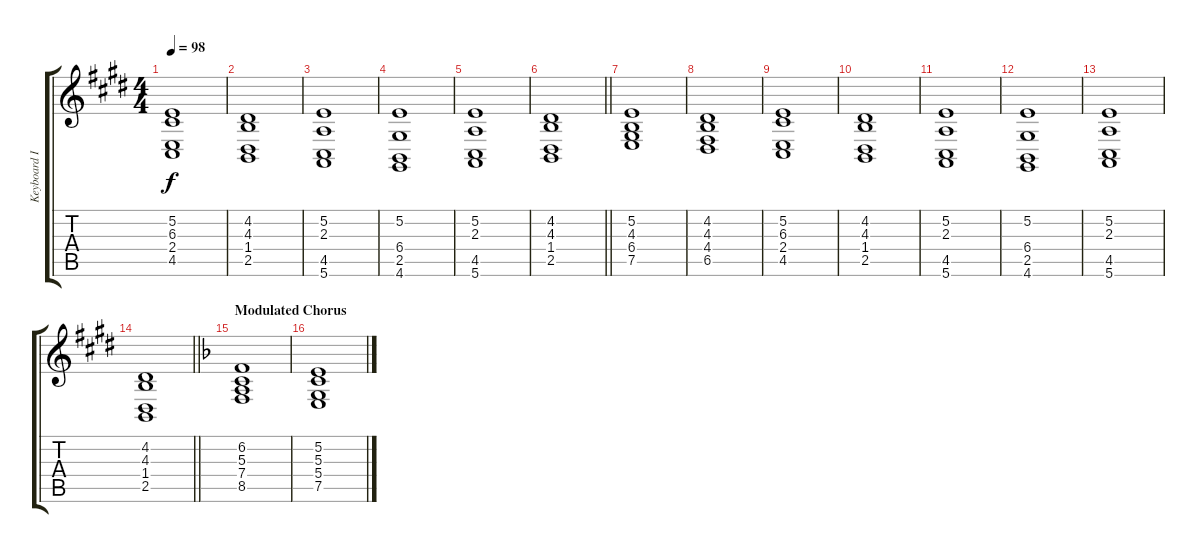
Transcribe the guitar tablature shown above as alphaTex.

\track ("Keyboard II" "Keyboard I") {instrument pad2warm}
\staff {score tabs}
\tuning (E4 B3 G3 D3 A2 E2) {hide}
\ts (4 4)
\tempo 98
\clef g2
\ks e
(5.2 6.3 2.4 4.5).1{dy f} |
(4.2 4.3 1.4 2.5).1 |
(5.2 2.3 4.5 5.6).1 |
(5.2 6.4 2.5 4.6).1 |
(5.2 2.3 4.5 5.6).1 |
\barLineRight lightlight
(4.2 4.3 1.4 2.5).1 |
\section ("" "")
(5.2 4.3 6.4 7.5).1 |
(4.2 4.3 4.4 6.5).1 |
(5.2 6.3 2.4 4.5).1 |
(4.2 4.3 1.4 2.5).1 |
(5.2 2.3 4.5 5.6).1 |
(5.2 6.4 2.5 4.6).1 |
(5.2 2.3 4.5 5.6).1 |
\barLineRight lightlight
(4.2 4.3 1.4 2.5).1 |
\section ("" "Modulated Chorus")
\ks f
(6.2 5.3 7.4 8.5).1 |
(5.2 5.3 5.4 7.5).1
